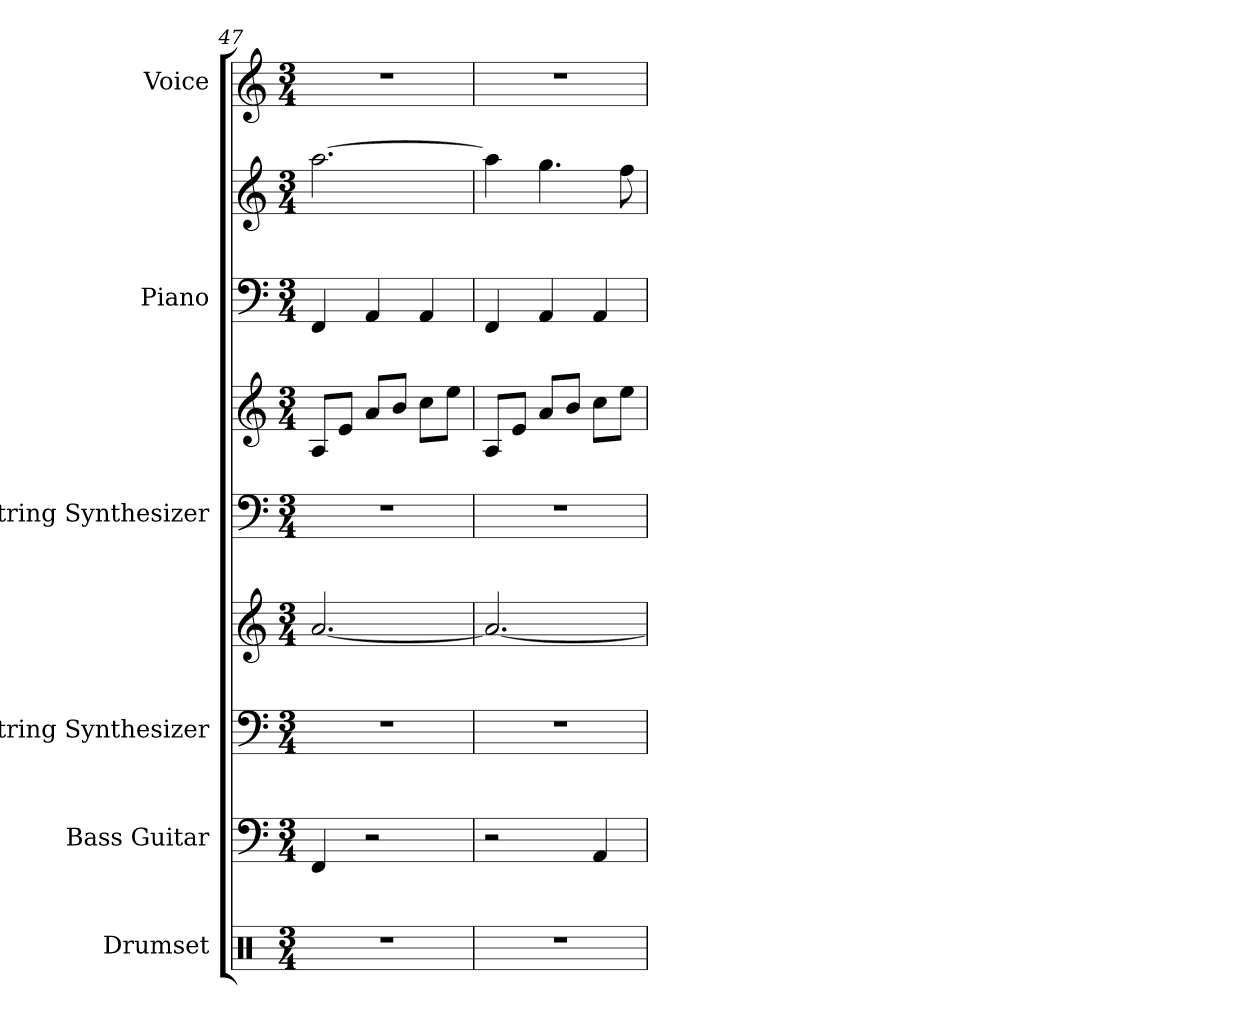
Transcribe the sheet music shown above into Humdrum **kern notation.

**kern	**kern	**kern	**kern	**kern	**kern	**kern	**kern	**kern
*part6	*part5	*part4	*part4	*part3	*part3	*part2	*part2	*part1
*staff9	*staff8	*staff7	*staff6	*staff5	*staff4	*staff3	*staff2	*staff1
*I"Drumset	*I"Bass Guitar	*I"String Synthesizer	*	*I"String Synthesizer	*	*I"Piano	*	*I"Voice
*I'D. Set	*I'B. Guit.	*I'Synth.	*	*I'Synth.	*	*I'Pno.	*	*I'Vo.
*clefX	*clefF4	*clefF4	*clefG2	*clefF4	*clefG2	*clefF4	*clefG2	*clefG2
*	*ITrd7c12	*	*	*	*	*	*	*
*k[]	*k[]	*k[]	*k[]	*k[]	*k[]	*k[]	*k[]	*k[]
*M3/4	*M3/4	*M3/4	*M3/4	*M3/4	*M3/4	*M3/4	*M3/4	*M3/4
=47	=47	=47	=47	=47	=47	=47	=47	=47
2.r	4FFF/	2.r	[2.a/	2.r	8A/L	4FF/	[2.aa\	2.r
.	.	.	.	.	8e/J	.	.	.
.	2r	.	.	.	8a/L	4AA/	.	.
.	.	.	.	.	8b/J	.	.	.
.	.	.	.	.	8cc\L	4AA/	.	.
.	.	.	.	.	8ee\J	.	.	.
=48	=48	=48	=48	=48	=48	=48	=48	=48
2.r	2r	2.r	2.a/_	2.r	8A/L	4FF/	4aa\]	2.r
.	.	.	.	.	8e/J	.	.	.
.	.	.	.	.	8a/L	4AA/	4.gg\	.
.	.	.	.	.	8b/J	.	.	.
.	4AAA/	.	.	.	8cc\L	4AA/	.	.
.	.	.	.	.	8ee\J	.	8ff\	.
=	=	=	=	=	=	=	=	=
*-	*-	*-	*-	*-	*-	*-	*-	*-
